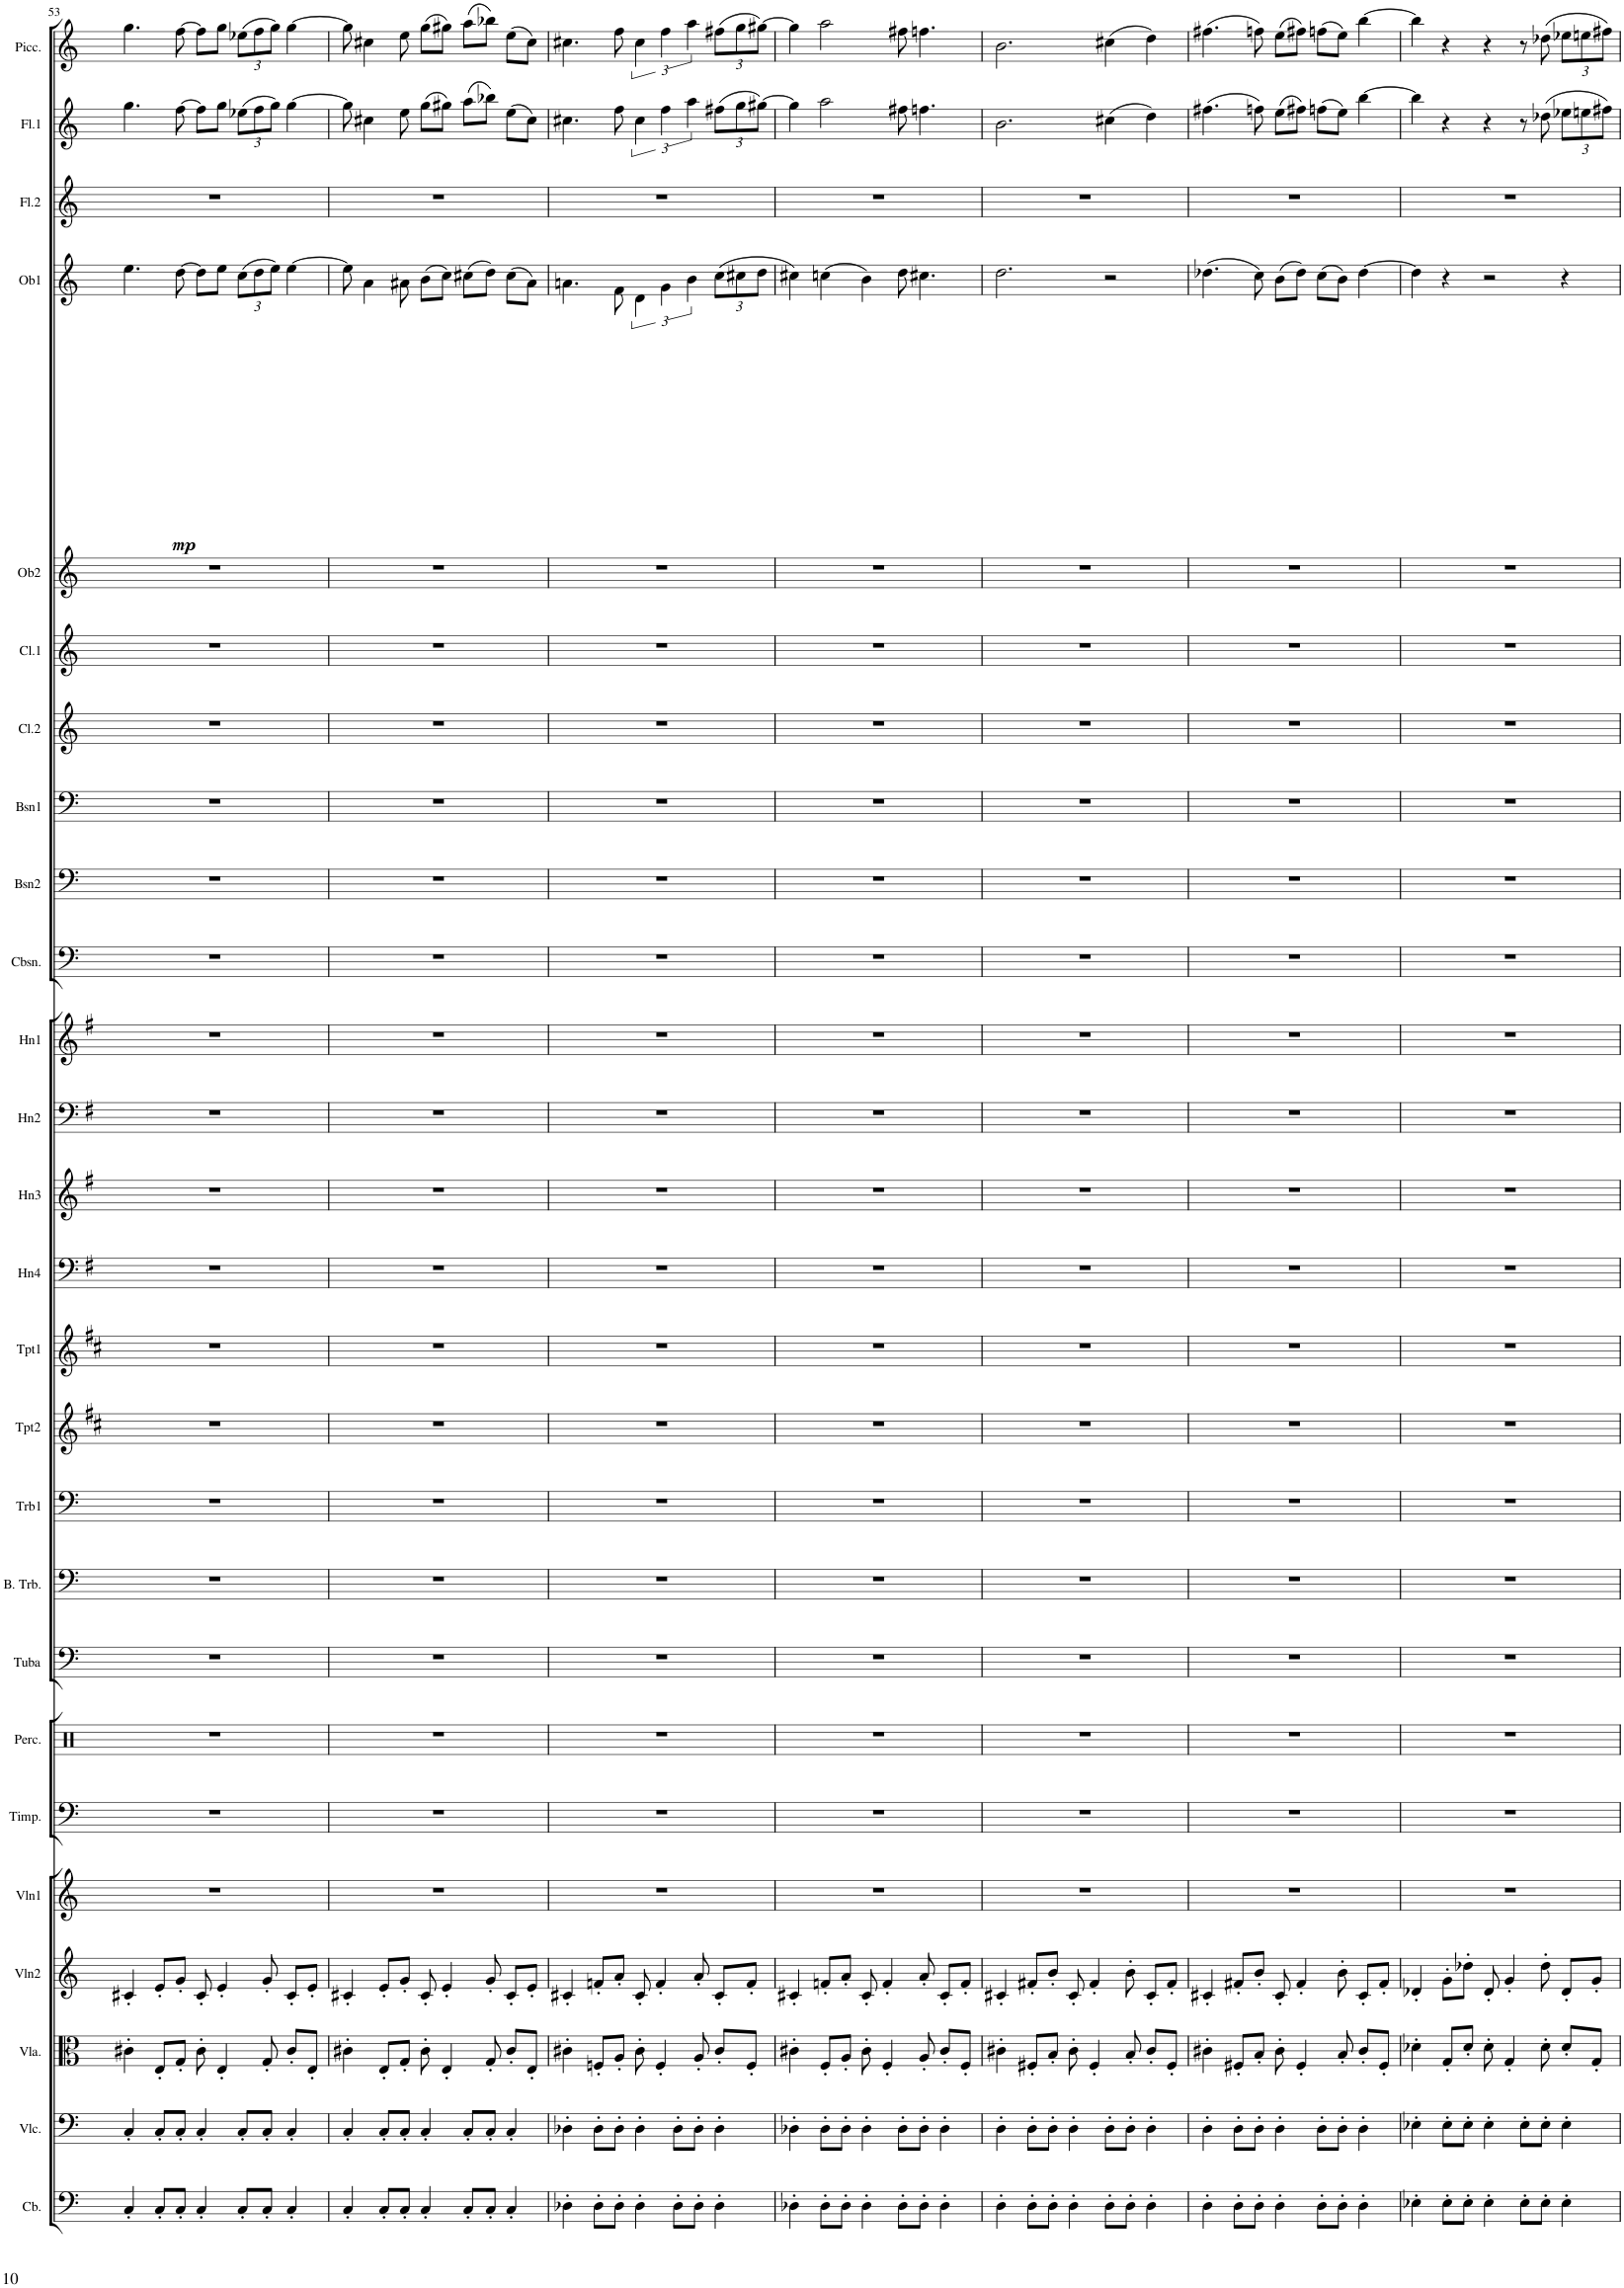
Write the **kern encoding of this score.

**kern	**kern	**kern	**kern	**kern	**kern	**kern	**kern	**kern	**kern	**kern	**kern	**kern	**kern	**kern	**kern	**kern	**kern	**kern	**kern	**kern	**kern	**kern	**dynam	**kern	**kern	**kern
*part26	*part25	*part24	*part23	*part22	*part21	*part20	*part19	*part18	*part17	*part16	*part15	*part14	*part13	*part12	*part11	*part10	*part9	*part8	*part7	*part6	*part5	*part4	*part4	*part3	*part2	*part1
*staff26	*staff25	*staff24	*staff23	*staff22	*staff21	*staff20	*staff19	*staff18	*staff17	*staff16	*staff15	*staff14	*staff13	*staff12	*staff11	*staff10	*staff9	*staff8	*staff7	*staff6	*staff5	*staff4	*staff4	*staff3	*staff2	*staff1
*I"Contrabass	*I"Violoncello	*I"Viola	*I"Violin 2	*I"Violin 1	*I"Timpani	*I"Percussion	*I"Tuba	*I"Bass Trombone	*I"Trombone 1	*I"Trumpet 2	*I"Trumpet 1	*I"Horn 4	*I"Horn 3	*I"Horn 2	*I"Horn 1	*I"Contrabassoon	*I"Bassoon 2	*I"Bassoon 1	*I"Clarinet 2	*I"Clarinet 1	*I"Oboe 2	*I"Oboe 1	*	*I"Flute 2	*I"Flute 1	*I"Piccolo
*I'Cb.	*I'Vlc.	*I'Vla.	*I'Vln2	*I'Vln1	*I'Timp.	*I'Perc.	*I'Tuba	*I'B. Trb.	*I'Trb1	*I'Tpt2	*I'Tpt1	*I'Hn4	*I'Hn3	*I'Hn2	*I'Hn1	*I'Cbsn.	*I'Bsn2	*I'Bsn1	*I'Cl.2	*I'Cl.1	*I'Ob2	*I'Ob1	*	*I'Fl.2	*I'Fl.1	*I'Picc.
!!LO:PB:g=z
*clefF4	*clefF4	*clefC3	*clefG2	*clefG2	*clefF4	*clefX	*clefF4	*clefF4	*clefF4	*clefG2	*clefG2	*clefF4	*clefG2	*clefF4	*clefG2	*clefF4	*clefF4	*clefF4	*clefG2	*clefG2	*clefG2	*clefG2	*	*clefG2	*clefG2	*clefG2
*Trd7c12	*	*	*	*	*	*	*	*	*	*Trd1c2	*Trd1c2	*Trd4c7	*Trd4c7	*Trd4c7	*Trd4c7	*Trd7c12	*	*	*Trd1c2	*Trd1c2	*	*	*	*	*	*Trd-7c-12
*k[]	*k[]	*k[]	*k[]	*k[]	*k[]	*k[]	*k[]	*k[]	*k[]	*k[f#c#]	*k[f#c#]	*k[f#]	*k[f#]	*k[f#]	*k[f#]	*k[]	*k[]	*k[]	*k[]	*k[]	*k[]	*k[]	*	*k[]	*k[]	*k[]
*M5/4	*M5/4	*M5/4	*M5/4	*M5/4	*M5/4	*M5/4	*M5/4	*M5/4	*M5/4	*M5/4	*M5/4	*M5/4	*M5/4	*M5/4	*M5/4	*M5/4	*M5/4	*M5/4	*M5/4	*M5/4	*M5/4	*M5/4	*	*M5/4	*M5/4	*M5/4
=53	=53	=53	=53	=53	=53	=53	=53	=53	=53	=53	=53	=53	=53	=53	=53	=53	=53	=53	=53	=53	=53	=53	=53	=53	=53	=53
!	!	!	!	!	!	!	!	!	!	!	!	!	!	!	!	!	!	!	!	!	!	!	!LO:DY:b	!	!	!
4C'/	4C'/	4c#X'\	4c#X'/	4%5r	4%5r	4%5r	4%5r	4%5r	4%5r	4%5r	4%5r	4%5r	4%5r	4%5r	4%5r	4%5r	4%5r	4%5r	4%5r	4%5r	4%5r	4.ee\	mp	4%5r	4.gg\	4.gg\
8C'/L	8C'/L	8E'/L	8e'/L	.	.	.	.	.	.	.	.	.	.	.	.	.	.	.	.	.	.	.	.	.	.	.
8C'/J	8C'/J	8G'/J	8g'/J	.	.	.	.	.	.	.	.	.	.	.	.	.	.	.	.	.	.	[8dd\	.	.	[8ff\	[8ff\
4C'/	4C'/	8c#'\	8c#'/	.	.	.	.	.	.	.	.	.	.	.	.	.	.	.	.	.	.	8dd\L]	.	.	8ff\L]	8ff\L]
.	.	4E'/	4e'/	.	.	.	.	.	.	.	.	.	.	.	.	.	.	.	.	.	.	8ee\J	.	.	8gg\J	8gg\J
*	*	*	*	*	*	*	*	*	*	*	*	*	*	*	*	*	*	*	*	*	*	*Xbrackettup	*	*	*Xbrackettup	*Xbrackettup
8C'/L	8C'/L	.	.	.	.	.	.	.	.	.	.	.	.	.	.	.	.	.	.	.	.	(12cc\L	.	.	(12ee-X\L	(12ee-X\L
.	.	.	.	.	.	.	.	.	.	.	.	.	.	.	.	.	.	.	.	.	.	12dd\	.	.	12ff\	12ff\
8C'/J	8C'/J	8G'/	8g'/	.	.	.	.	.	.	.	.	.	.	.	.	.	.	.	.	.	.	.	.	.	.	.
.	.	.	.	.	.	.	.	.	.	.	.	.	.	.	.	.	.	.	.	.	.	12ee\J)	.	.	12gg\J)	12gg\J)
4C'/	4C'/	8c#'/L	8c#'/L	.	.	.	.	.	.	.	.	.	.	.	.	.	.	.	.	.	.	[4ee\	.	.	[4gg\	[4gg\
.	.	8E'/J	8e'/J	.	.	.	.	.	.	.	.	.	.	.	.	.	.	.	.	.	.	.	.	.	.	.
=54	=54	=54	=54	=54	=54	=54	=54	=54	=54	=54	=54	=54	=54	=54	=54	=54	=54	=54	=54	=54	=54	=54	=54	=54	=54	=54
4C'/	4C'/	4c#X'\	4c#X'/	4%5r	4%5r	4%5r	4%5r	4%5r	4%5r	4%5r	4%5r	4%5r	4%5r	4%5r	4%5r	4%5r	4%5r	4%5r	4%5r	4%5r	4%5r	8ee\]	.	4%5r	8gg\]	8gg\]
.	.	.	.	.	.	.	.	.	.	.	.	.	.	.	.	.	.	.	.	.	.	4a\	.	.	4cc#X\	4cc#X\
8C'/L	8C'/L	8E'/L	8e'/L	.	.	.	.	.	.	.	.	.	.	.	.	.	.	.	.	.	.	.	.	.	.	.
8C'/J	8C'/J	8G'/J	8g'/J	.	.	.	.	.	.	.	.	.	.	.	.	.	.	.	.	.	.	8a#X\	.	.	8ee\	8ee\
4C'/	4C'/	8c#'\	8c#'/	.	.	.	.	.	.	.	.	.	.	.	.	.	.	.	.	.	.	(8b\L	.	.	(8gg\L	(8gg\L
.	.	4E'/	4e'/	.	.	.	.	.	.	.	.	.	.	.	.	.	.	.	.	.	.	8cc\J)	.	.	8gg#X\J)	8gg#X\J)
8C'/L	8C'/L	.	.	.	.	.	.	.	.	.	.	.	.	.	.	.	.	.	.	.	.	(8cc#X\L	.	.	(8aa\L	(8aa\L
8C'/J	8C'/J	8G'/	8g'/	.	.	.	.	.	.	.	.	.	.	.	.	.	.	.	.	.	.	8dd\J)	.	.	8bb-X\J)	8bb-X\J)
4C'/	4C'/	8c#'/L	8c#'/L	.	.	.	.	.	.	.	.	.	.	.	.	.	.	.	.	.	.	(8cc#\L	.	.	(8ee\L	(8ee\L
.	.	8E'/J	8e'/J	.	.	.	.	.	.	.	.	.	.	.	.	.	.	.	.	.	.	8a#\J)	.	.	8cc#\J)	8cc#\J)
=55	=55	=55	=55	=55	=55	=55	=55	=55	=55	=55	=55	=55	=55	=55	=55	=55	=55	=55	=55	=55	=55	=55	=55	=55	=55	=55
4D-X'\	4D-X'\	4c#X'\	4c#X'/	4%5r	4%5r	4%5r	4%5r	4%5r	4%5r	4%5r	4%5r	4%5r	4%5r	4%5r	4%5r	4%5r	4%5r	4%5r	4%5r	4%5r	4%5r	4.an\	.	4%5r	4.cc#X\	4.cc#X\
8D-'\L	8D-'\L	8Fn'/L	8fn'/L	.	.	.	.	.	.	.	.	.	.	.	.	.	.	.	.	.	.	.	.	.	.	.
8D-'\J	8D-'\J	8A'/J	8a'/J	.	.	.	.	.	.	.	.	.	.	.	.	.	.	.	.	.	.	8f\	.	.	8ff\	8ff\
*	*	*	*	*	*	*	*	*	*	*	*	*	*	*	*	*	*	*	*	*	*	*brackettup	*	*	*brackettup	*brackettup
4D-'\	4D-'\	8c#'\	8c#'/	.	.	.	.	.	.	.	.	.	.	.	.	.	.	.	.	.	.	6d\	.	.	6cc#\	6cc#\
.	.	4F'/	4f'/	.	.	.	.	.	.	.	.	.	.	.	.	.	.	.	.	.	.	.	.	.	.	.
.	.	.	.	.	.	.	.	.	.	.	.	.	.	.	.	.	.	.	.	.	.	6g\	.	.	6ff\	6ff\
8D-'\L	8D-'\L	.	.	.	.	.	.	.	.	.	.	.	.	.	.	.	.	.	.	.	.	.	.	.	.	.
.	.	.	.	.	.	.	.	.	.	.	.	.	.	.	.	.	.	.	.	.	.	6b\	.	.	6aa\	6aa\
8D-'\J	8D-'\J	8A'/	8a'/	.	.	.	.	.	.	.	.	.	.	.	.	.	.	.	.	.	.	.	.	.	.	.
*	*	*	*	*	*	*	*	*	*	*	*	*	*	*	*	*	*	*	*	*	*	*Xbrackettup	*	*	*Xbrackettup	*Xbrackettup
4D-'\	4D-'\	8c#'/L	8c#'/L	.	.	.	.	.	.	.	.	.	.	.	.	.	.	.	.	.	.	(12cc\L	.	.	(12ff#X\L	(12ff#X\L
.	.	.	.	.	.	.	.	.	.	.	.	.	.	.	.	.	.	.	.	.	.	12cc#X\	.	.	12gg\	12gg\
.	.	8F'/J	8f'/J	.	.	.	.	.	.	.	.	.	.	.	.	.	.	.	.	.	.	.	.	.	.	.
.	.	.	.	.	.	.	.	.	.	.	.	.	.	.	.	.	.	.	.	.	.	12dd\J	.	.	[12gg#X\J)	[12gg#X\J)
=56	=56	=56	=56	=56	=56	=56	=56	=56	=56	=56	=56	=56	=56	=56	=56	=56	=56	=56	=56	=56	=56	=56	=56	=56	=56	=56
4D-X'\	4D-X'\	4c#X'\	4c#X'/	4%5r	4%5r	4%5r	4%5r	4%5r	4%5r	4%5r	4%5r	4%5r	4%5r	4%5r	4%5r	4%5r	4%5r	4%5r	4%5r	4%5r	4%5r	4cc#X\)	.	4%5r	4gg#\]	4gg#\]
8D-'\L	8D-'\L	8F'/L	8fn'/L	.	.	.	.	.	.	.	.	.	.	.	.	.	.	.	.	.	.	(4ccn\	.	.	2aa\	2aa\
8D-'\J	8D-'\J	8A'/J	8a'/J	.	.	.	.	.	.	.	.	.	.	.	.	.	.	.	.	.	.	.	.	.	.	.
4D-'\	4D-'\	8c#'\	8c#'/	.	.	.	.	.	.	.	.	.	.	.	.	.	.	.	.	.	.	4b\)	.	.	.	.
.	.	4F'/	4f'/	.	.	.	.	.	.	.	.	.	.	.	.	.	.	.	.	.	.	.	.	.	.	.
8D-'\L	8D-'\L	.	.	.	.	.	.	.	.	.	.	.	.	.	.	.	.	.	.	.	.	8dd\	.	.	8ff#X\	8ff#X\
8D-'\J	8D-'\J	8A'/	8a'/	.	.	.	.	.	.	.	.	.	.	.	.	.	.	.	.	.	.	4.cc#X\	.	.	4.ffn\	4.ffn\
4D-'\	4D-'\	8c#'/L	8c#'/L	.	.	.	.	.	.	.	.	.	.	.	.	.	.	.	.	.	.	.	.	.	.	.
.	.	8F'/J	8f'/J	.	.	.	.	.	.	.	.	.	.	.	.	.	.	.	.	.	.	.	.	.	.	.
=57	=57	=57	=57	=57	=57	=57	=57	=57	=57	=57	=57	=57	=57	=57	=57	=57	=57	=57	=57	=57	=57	=57	=57	=57	=57	=57
4D'\	4D'\	4c#X'\	4c#X'/	4%5r	4%5r	4%5r	4%5r	4%5r	4%5r	4%5r	4%5r	4%5r	4%5r	4%5r	4%5r	4%5r	4%5r	4%5r	4%5r	4%5r	4%5r	2.dd\	.	4%5r	2.b\	2.b\
8D'\L	8D'\L	8F#X'/L	8f#X'/L	.	.	.	.	.	.	.	.	.	.	.	.	.	.	.	.	.	.	.	.	.	.	.
8D'\J	8D'\J	8B'/J	8b'/J	.	.	.	.	.	.	.	.	.	.	.	.	.	.	.	.	.	.	.	.	.	.	.
4D'\	4D'\	8c#'\	8c#'/	.	.	.	.	.	.	.	.	.	.	.	.	.	.	.	.	.	.	.	.	.	.	.
.	.	4F#'/	4f#'/	.	.	.	.	.	.	.	.	.	.	.	.	.	.	.	.	.	.	.	.	.	.	.
8D'\L	8D'\L	.	.	.	.	.	.	.	.	.	.	.	.	.	.	.	.	.	.	.	.	2r	.	.	(4cc#X\	(4cc#X\
8D'\J	8D'\J	8B'/	8b'\	.	.	.	.	.	.	.	.	.	.	.	.	.	.	.	.	.	.	.	.	.	.	.
4D'\	4D'\	8c#'/L	8c#'/L	.	.	.	.	.	.	.	.	.	.	.	.	.	.	.	.	.	.	.	.	.	4dd\)	4dd\)
.	.	8F#'/J	8f#'/J	.	.	.	.	.	.	.	.	.	.	.	.	.	.	.	.	.	.	.	.	.	.	.
=58	=58	=58	=58	=58	=58	=58	=58	=58	=58	=58	=58	=58	=58	=58	=58	=58	=58	=58	=58	=58	=58	=58	=58	=58	=58	=58
4D'\	4D'\	4c#X'\	4c#X'/	4%5r	4%5r	4%5r	4%5r	4%5r	4%5r	4%5r	4%5r	4%5r	4%5r	4%5r	4%5r	4%5r	4%5r	4%5r	4%5r	4%5r	4%5r	(4.dd-X\	.	4%5r	(4.ff#X\	(4.ff#X\
8D'\L	8D'\L	8F#X'/L	8f#X'/L	.	.	.	.	.	.	.	.	.	.	.	.	.	.	.	.	.	.	.	.	.	.	.
8D'\J	8D'\J	8B'/J	8b'/J	.	.	.	.	.	.	.	.	.	.	.	.	.	.	.	.	.	.	8cc\)	.	.	8ffn\)	8ffn\)
4D'\	4D'\	8c#'\	8c#'/	.	.	.	.	.	.	.	.	.	.	.	.	.	.	.	.	.	.	(8b\L	.	.	(8ee\L	(8ee\L
.	.	4F#'/	4f#'/	.	.	.	.	.	.	.	.	.	.	.	.	.	.	.	.	.	.	8dd-\J)	.	.	8ff#X\J)	8ff#X\J)
8D'\L	8D'\L	.	.	.	.	.	.	.	.	.	.	.	.	.	.	.	.	.	.	.	.	(8cc\L	.	.	(8ffn\L	(8ffn\L
8D'\J	8D'\J	8B'/	8b'\	.	.	.	.	.	.	.	.	.	.	.	.	.	.	.	.	.	.	8b\J)	.	.	8ee\J)	8ee\J)
4D'\	4D'\	8c#'/L	8c#'/L	.	.	.	.	.	.	.	.	.	.	.	.	.	.	.	.	.	.	[4dd-\	.	.	[4bb\	[4bb\
.	.	8F#'/J	8f#'/J	.	.	.	.	.	.	.	.	.	.	.	.	.	.	.	.	.	.	.	.	.	.	.
=59	=59	=59	=59	=59	=59	=59	=59	=59	=59	=59	=59	=59	=59	=59	=59	=59	=59	=59	=59	=59	=59	=59	=59	=59	=59	=59
4E-X'\	4E-X'\	4d-X'\	4d-X'/	4%5r	4%5r	4%5r	4%5r	4%5r	4%5r	4%5r	4%5r	4%5r	4%5r	4%5r	4%5r	4%5r	4%5r	4%5r	4%5r	4%5r	4%5r	4dd-\]	.	4%5r	4bb\]	4bb\]
8E-'\L	8E-'\L	8G'/L	8g'\L	.	.	.	.	.	.	.	.	.	.	.	.	.	.	.	.	.	.	4r	.	.	4r	4r
8E-'\J	8E-'\J	8d-'/J	8dd-X'\J	.	.	.	.	.	.	.	.	.	.	.	.	.	.	.	.	.	.	.	.	.	.	.
4E-'\	4E-'\	8d-'\	8d-'/	.	.	.	.	.	.	.	.	.	.	.	.	.	.	.	.	.	.	2r	.	.	4r	4r
.	.	4G'/	4g'/	.	.	.	.	.	.	.	.	.	.	.	.	.	.	.	.	.	.	.	.	.	.	.
8E-'\L	8E-'\L	.	.	.	.	.	.	.	.	.	.	.	.	.	.	.	.	.	.	.	.	.	.	.	8r	8r
8E-'\J	8E-'\J	8d-'\	8dd-'\	.	.	.	.	.	.	.	.	.	.	.	.	.	.	.	.	.	.	.	.	.	(8dd-X\	(8dd-X\
4E-'\	4E-'\	8d-'/L	8d-'/L	.	.	.	.	.	.	.	.	.	.	.	.	.	.	.	.	.	.	4r	.	.	12ee-X\L	12ee-X\L
.	.	.	.	.	.	.	.	.	.	.	.	.	.	.	.	.	.	.	.	.	.	.	.	.	12een\	12een\
.	.	8G'/J	8g'/J	.	.	.	.	.	.	.	.	.	.	.	.	.	.	.	.	.	.	.	.	.	.	.
.	.	.	.	.	.	.	.	.	.	.	.	.	.	.	.	.	.	.	.	.	.	.	.	.	12ff#X\J)	12ff#X\J)
=	=	=	=	=	=	=	=	=	=	=	=	=	=	=	=	=	=	=	=	=	=	=	=	=	=	=
*-	*-	*-	*-	*-	*-	*-	*-	*-	*-	*-	*-	*-	*-	*-	*-	*-	*-	*-	*-	*-	*-	*-	*-	*-	*-	*-
